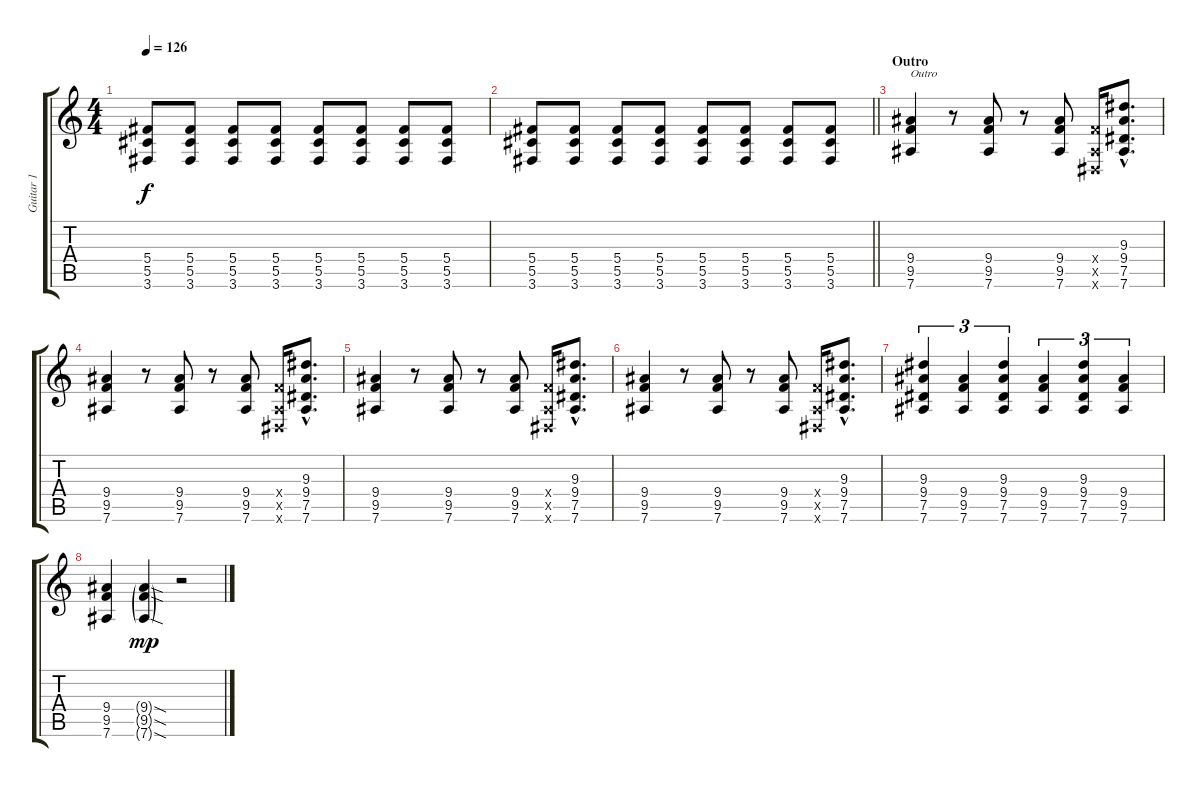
\track ("Guitar 1" "Guitar 1") {instrument overdrivenguitar}
\staff {score tabs}
\tuning (Eb4 Bb3 Gb3 Db3 Ab2 Eb2) {hide}
\ts (4 4)
\tempo 126
\clef g2
\ks c
(5.4 5.5 3.6).8{dy f} (5.4 5.5 3.6).8 (5.4 5.5 3.6).8 (5.4 5.5 3.6).8 (5.4 5.5 3.6).8 (5.4 5.5 3.6).8 (5.4 5.5 3.6).8 (5.4 5.5 3.6).8 |
\barLineRight lightlight
(5.4 5.5 3.6).8 (5.4 5.5 3.6).8 (5.4 5.5 3.6).8 (5.4 5.5 3.6).8 (5.4 5.5 3.6).8 (5.4 5.5 3.6).8 (5.4 5.5 3.6).8 (5.4 5.5 3.6).8 |
\section ("" "Outro")
(9.4 9.5 7.6).4{txt "Outro"} r.8 (9.4 9.5 7.6).8 r.8 (9.4 9.5 7.6).8 (4.4{x} 2.5{x} 0.6{x}).16 (9.3{hac} 9.4{hac} 7.5{hac} 7.6{hac}).8{d} |
(9.4 9.5 7.6).4 r.8 (9.4 9.5 7.6).8 r.8 (9.4 9.5 7.6).8 (4.4{x} 2.5{x} 0.6{x}).16 (9.3{hac} 9.4{hac} 7.5{hac} 7.6{hac}).8{d} |
(9.4 9.5 7.6).4 r.8 (9.4 9.5 7.6).8 r.8 (9.4 9.5 7.6).8 (4.4{x} 2.5{x} 0.6{x}).16 (9.3{hac} 9.4{hac} 7.5{hac} 7.6{hac}).8{d} |
(9.4 9.5 7.6).4 r.8 (9.4 9.5 7.6).8 r.8 (9.4 9.5 7.6).8 (4.4{x} 2.5{x} 0.6{x}).16 (9.3{hac} 9.4{hac} 7.5{hac} 7.6{hac}).8{d} |
(9.3 9.4 7.5 7.6).4{tu (3 2)} (9.4 9.5 7.6).4{tu (3 2)} (9.3 9.4 7.5 7.6).4{tu (3 2)} (9.4 9.5 7.6).4{tu (3 2)} (9.3 9.4 7.5 7.6).4{tu (3 2)} (9.4 9.5 7.6).4{tu (3 2)} |
(9.4 9.5 7.6).4 (9.4{sod g} 9.5{sod g} 7.6{sod g}).4{dy mp} r.2
